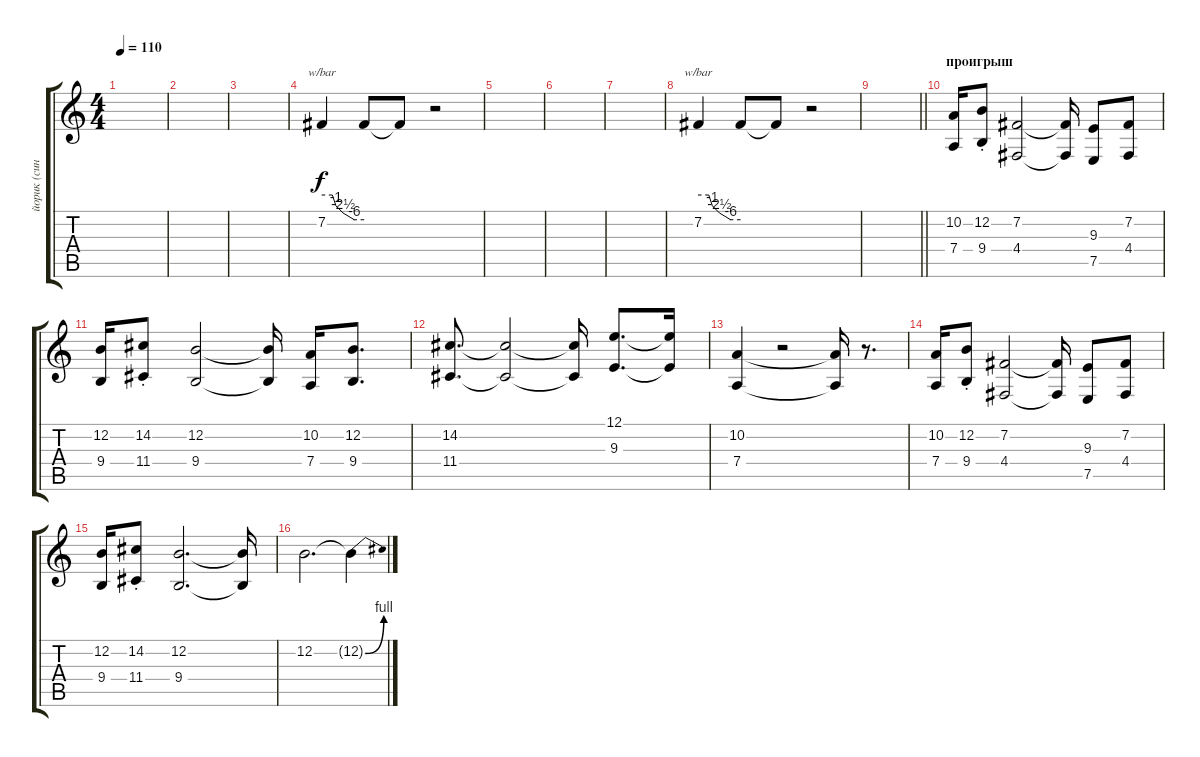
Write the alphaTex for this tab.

\track ("йорик (синт)" "йорик (син") {instrument stringensemble1}
\staff {score tabs}
\tuning (E4 B3 G3 D3 A2 E2) {hide}
\ts (4 4)
\tempo 110
\clef g2
\ks c
|
|
|
7.2.4{tbe (custom default 0 0 15 0 20 -4 30 -10 46 -24 60 -24) volume 12 balance 7 instrument brasssection} 7.2{t}.8 7.2{t}.8{volume 0} r.2 |
|
|
|
7.2.4{tbe (custom default 0 0 15 0 20 -4 30 -10 46 -24 60 -24) volume 12 balance 7 instrument brasssection} 7.2{t}.8 7.2{t}.8{volume 0} r.2 |
\barLineRight lightlight
|
\section ("" "проигрыш")
(10.2 7.4).16{volume 12} (12.2{st} 9.4{st}).8 (7.2 4.4).2 (7.2{t} 4.4{t}).16 (9.3 7.5).8 (7.2 4.4).8 |
(12.2 9.4).16 (14.2{st} 11.4{st}).8 (12.2 9.4).2 (12.2{t} 9.4{t}).16 (10.2 7.4).16 (12.2 9.4).8{d} |
(14.2 11.4).8{d} (14.2{t} 11.4{t}).2 (14.2{t} 11.4{t}).16 (12.1 9.3).8{d} (12.1{t} 9.3{t}).16 |
(10.2 7.4).4 r.2 (10.2{t} 7.4{t}).16 r.8{d} |
(10.2 7.4).16 (12.2{st} 9.4{st}).8 (7.2 4.4).2 (7.2{t} 4.4{t}).16 (9.3 7.5).8 (7.2 4.4).8 |
(12.2 9.4).16 (14.2{st} 11.4{st}).8 (12.2 9.4).2{d} (12.2{t} 9.4{t}).16 |
12.2.2{d} 12.2{be (bend 0 0 60 4) t}.4
